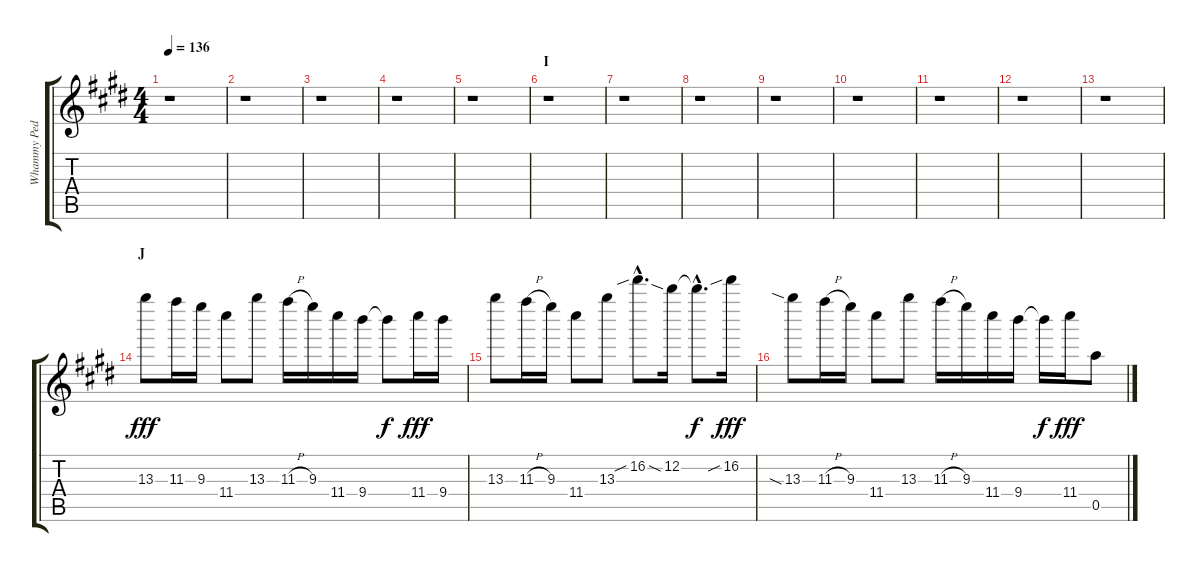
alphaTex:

\track ("Whammy Pedal +15ma" "Whammy Ped") {instrument distortionguitar}
\staff {score tabs}
\tuning (E6 B5 G5 D5 A4 E4) {hide}
\ts (4 4)
\tempo 136
\clef g2
\ks e
r.1{dy fff} |
r.1 |
r.1 |
r.1 |
r.1 |
\section ("" "I")
r.1 |
r.1 |
r.1 |
r.1 |
r.1 |
r.1 |
r.1 |
r.1 |
\section ("" "J")
13.3.8 11.3.16 9.3.16 11.4.8 13.3.8 11.3{h}.16 9.3.16 11.4.16 9.4.16 9.4{t}.8{dy f} 11.4.16{dy fff} 9.4.16 |
13.3.8 11.3{h}.16 9.3.16 11.4.8 13.3.8 16.2{sib hac}.8{d} 12.2{sia}.16 12.2{hac t}.8{d dy f} 16.2{sib}.16{dy fff} |
13.3{sia}.8 11.3{h}.16 9.3.16 11.4.8 13.3.8 11.3{h}.16 9.3.16 11.4.16 9.4.16 9.4{t}.16{dy f} 11.4.16{dy fff} 0.5.8
